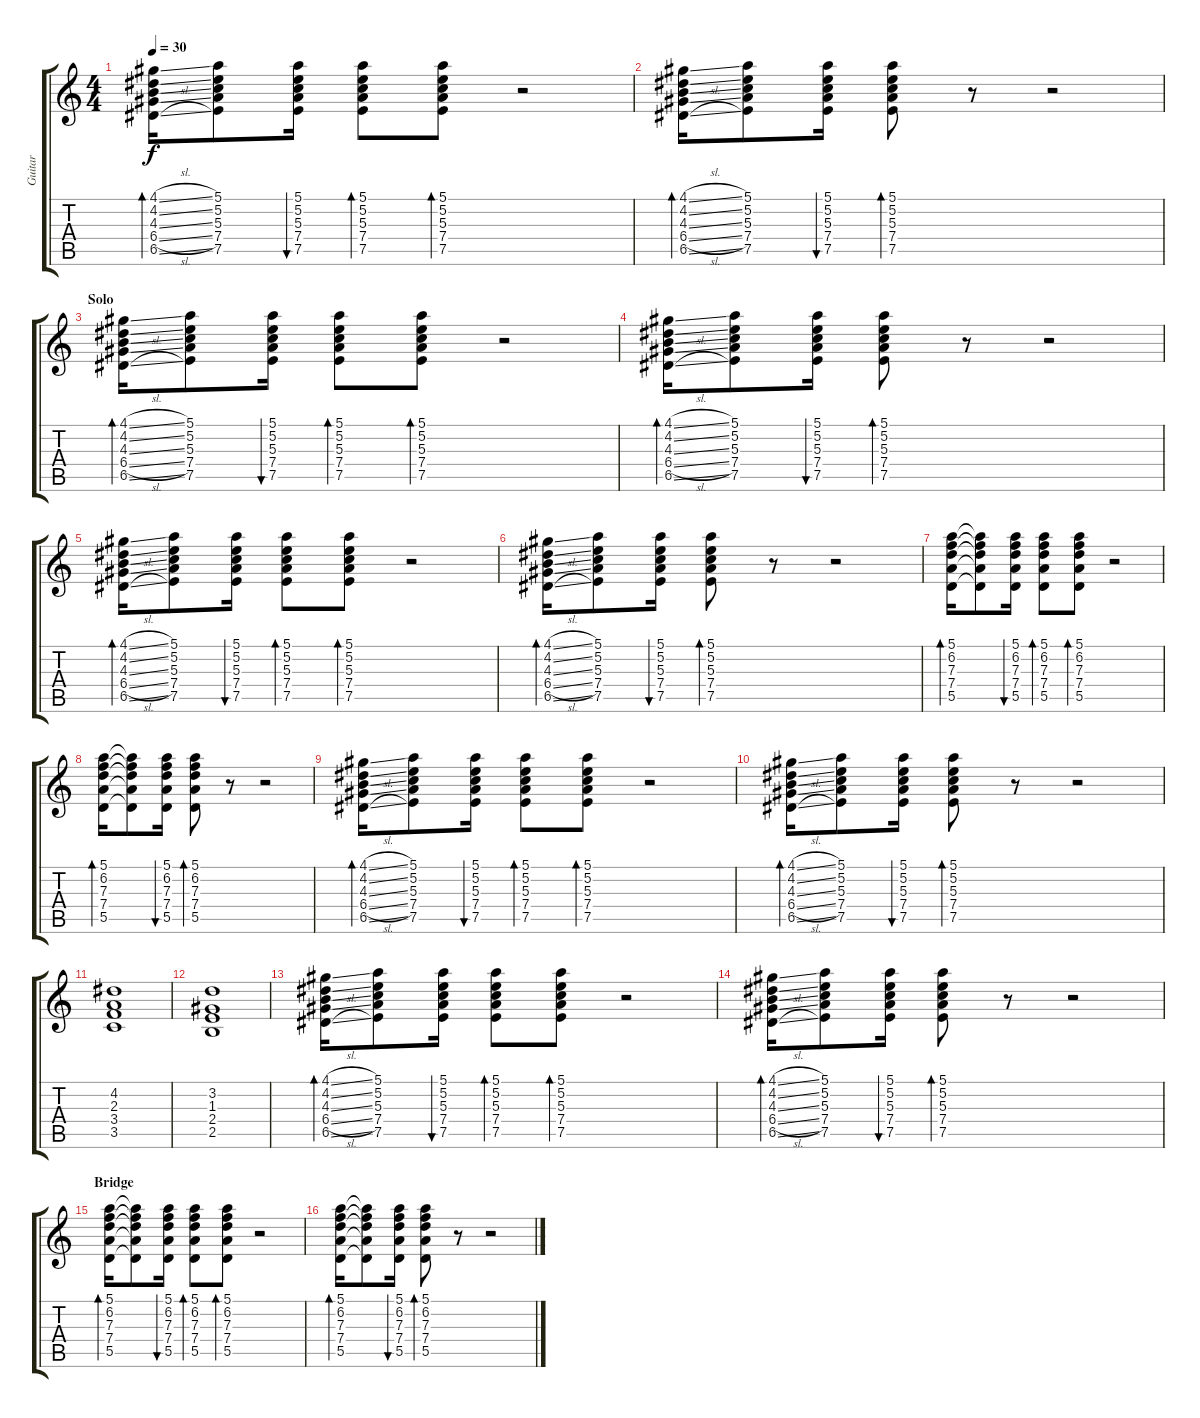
\track ("Guitar" "Guitar") {instrument electricguitarclean}
\staff {score tabs}
\tuning (E4 B3 G3 D3 A2 E2) {hide}
\ts (4 4)
\tempo 30
\clef g2
\ks c
(4.1{sl} 4.2{sl} 4.3{sl} 6.4{sl} 6.5{sl}).16{bd 60 dy f} (5.1 5.2 5.3 7.4 7.5).8 (5.1 5.2 5.3 7.4 7.5).16{bu 120} (5.1 5.2 5.3 7.4 7.5).8{bd 30} (5.1 5.2 5.3 7.4 7.5).8{bd 30} r.2 |
(4.1{sl} 4.2{sl} 4.3{sl} 6.4{sl} 6.5{sl}).16{bd 30} (5.1 5.2 5.3 7.4 7.5).8 (5.1 5.2 5.3 7.4 7.5).16{bu 120} (5.1 5.2 5.3 7.4 7.5).8{bd 30} r.8 r.2 |
\section ("" "Solo")
(4.1{sl} 4.2{sl} 4.3{sl} 6.4{sl} 6.5{sl}).16{bd 60} (5.1 5.2 5.3 7.4 7.5).8 (5.1 5.2 5.3 7.4 7.5).16{bu 120} (5.1 5.2 5.3 7.4 7.5).8{bd 30} (5.1 5.2 5.3 7.4 7.5).8{bd 30} r.2 |
(4.1{sl} 4.2{sl} 4.3{sl} 6.4{sl} 6.5{sl}).16{bd 30} (5.1 5.2 5.3 7.4 7.5).8 (5.1 5.2 5.3 7.4 7.5).16{bu 120} (5.1 5.2 5.3 7.4 7.5).8{bd 30} r.8 r.2 |
(4.1{sl} 4.2{sl} 4.3{sl} 6.4{sl} 6.5{sl}).16{bd 60} (5.1 5.2 5.3 7.4 7.5).8 (5.1 5.2 5.3 7.4 7.5).16{bu 120} (5.1 5.2 5.3 7.4 7.5).8{bd 30} (5.1 5.2 5.3 7.4 7.5).8{bd 30} r.2 |
(4.1{sl} 4.2{sl} 4.3{sl} 6.4{sl} 6.5{sl}).16{bd 30} (5.1 5.2 5.3 7.4 7.5).8 (5.1 5.2 5.3 7.4 7.5).16{bu 120} (5.1 5.2 5.3 7.4 7.5).8{bd 30} r.8 r.2 |
(5.1 6.2 7.3 7.4 5.5).16{bd 60} (5.1{t} 6.2{t} 7.3{t} 7.4{t} 5.5{t}).8 (5.1 6.2 7.3 7.4 5.5).16{bu 120} (5.1 6.2 7.3 7.4 5.5).8{bd 30} (5.1 6.2 7.3 7.4 5.5).8{bd 30} r.2 |
(5.1 6.2 7.3 7.4 5.5).16{bd 60} (5.1{t} 6.2{t} 7.3{t} 7.4{t} 5.5{t}).8 (5.1 6.2 7.3 7.4 5.5).16{bu 120} (5.1 6.2 7.3 7.4 5.5).8{bd 30} r.8 r.2 |
(4.1{sl} 4.2{sl} 4.3{sl} 6.4{sl} 6.5{sl}).16{bd 60} (5.1 5.2 5.3 7.4 7.5).8 (5.1 5.2 5.3 7.4 7.5).16{bu 120} (5.1 5.2 5.3 7.4 7.5).8{bd 30} (5.1 5.2 5.3 7.4 7.5).8{bd 30} r.2 |
(4.1{sl} 4.2{sl} 4.3{sl} 6.4{sl} 6.5{sl}).16{bd 30} (5.1 5.2 5.3 7.4 7.5).8 (5.1 5.2 5.3 7.4 7.5).16{bu 120} (5.1 5.2 5.3 7.4 7.5).8{bd 30} r.8 r.2 |
(4.2 2.3 3.4 3.5).1 |
(3.2 1.3 2.4 2.5).1 |
(4.1{sl} 4.2{sl} 4.3{sl} 6.4{sl} 6.5{sl}).16{bd 60} (5.1 5.2 5.3 7.4 7.5).8 (5.1 5.2 5.3 7.4 7.5).16{bu 120} (5.1 5.2 5.3 7.4 7.5).8{bd 30} (5.1 5.2 5.3 7.4 7.5).8{bd 30} r.2 |
(4.1{sl} 4.2{sl} 4.3{sl} 6.4{sl} 6.5{sl}).16{bd 30} (5.1 5.2 5.3 7.4 7.5).8 (5.1 5.2 5.3 7.4 7.5).16{bu 120} (5.1 5.2 5.3 7.4 7.5).8{bd 30} r.8 r.2 |
\section ("" "Bridge")
(5.1 6.2 7.3 7.4 5.5).16{bd 60} (5.1{t} 6.2{t} 7.3{t} 7.4{t} 5.5{t}).8 (5.1 6.2 7.3 7.4 5.5).16{bu 120} (5.1 6.2 7.3 7.4 5.5).8{bd 30} (5.1 6.2 7.3 7.4 5.5).8{bd 30} r.2 |
(5.1 6.2 7.3 7.4 5.5).16{bd 60} (5.1{t} 6.2{t} 7.3{t} 7.4{t} 5.5{t}).8 (5.1 6.2 7.3 7.4 5.5).16{bu 120} (5.1 6.2 7.3 7.4 5.5).8{bd 30} r.8 r.2
